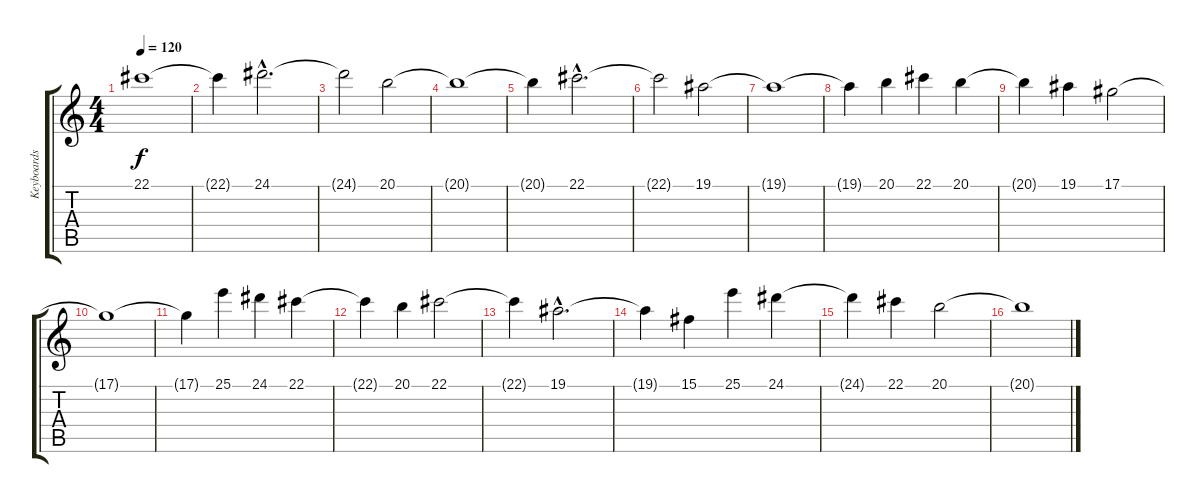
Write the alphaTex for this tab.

\track ("Keyboards" "Keyboards") {instrument stringensemble1}
\staff {score tabs}
\tuning (Eb4 Bb3 Gb3 Db3 Ab2 Eb2) {hide}
\ts (4 4)
\tempo 120
\clef g2
\ks c
22.1{t}.1{dy f} |
22.1{t}.4 24.1{hac}.2{d} |
24.1{t}.2 20.1.2 |
20.1{t}.1 |
20.1{t}.4 22.1{hac}.2{d} |
22.1{t}.2 19.1.2 |
19.1{t}.1 |
19.1{t}.4 20.1.4 22.1.4 20.1.4 |
20.1{t}.4 19.1.4 17.1.2 |
17.1{t}.1 |
17.1{t}.4 25.1.4 24.1.4 22.1.4 |
22.1{t}.4 20.1.4 22.1.2 |
22.1{t}.4 19.1{hac}.2{d} |
19.1{t}.4 15.1.4 25.1.4 24.1.4 |
24.1{t}.4 22.1.4 20.1.2 |
20.1{t}.1
